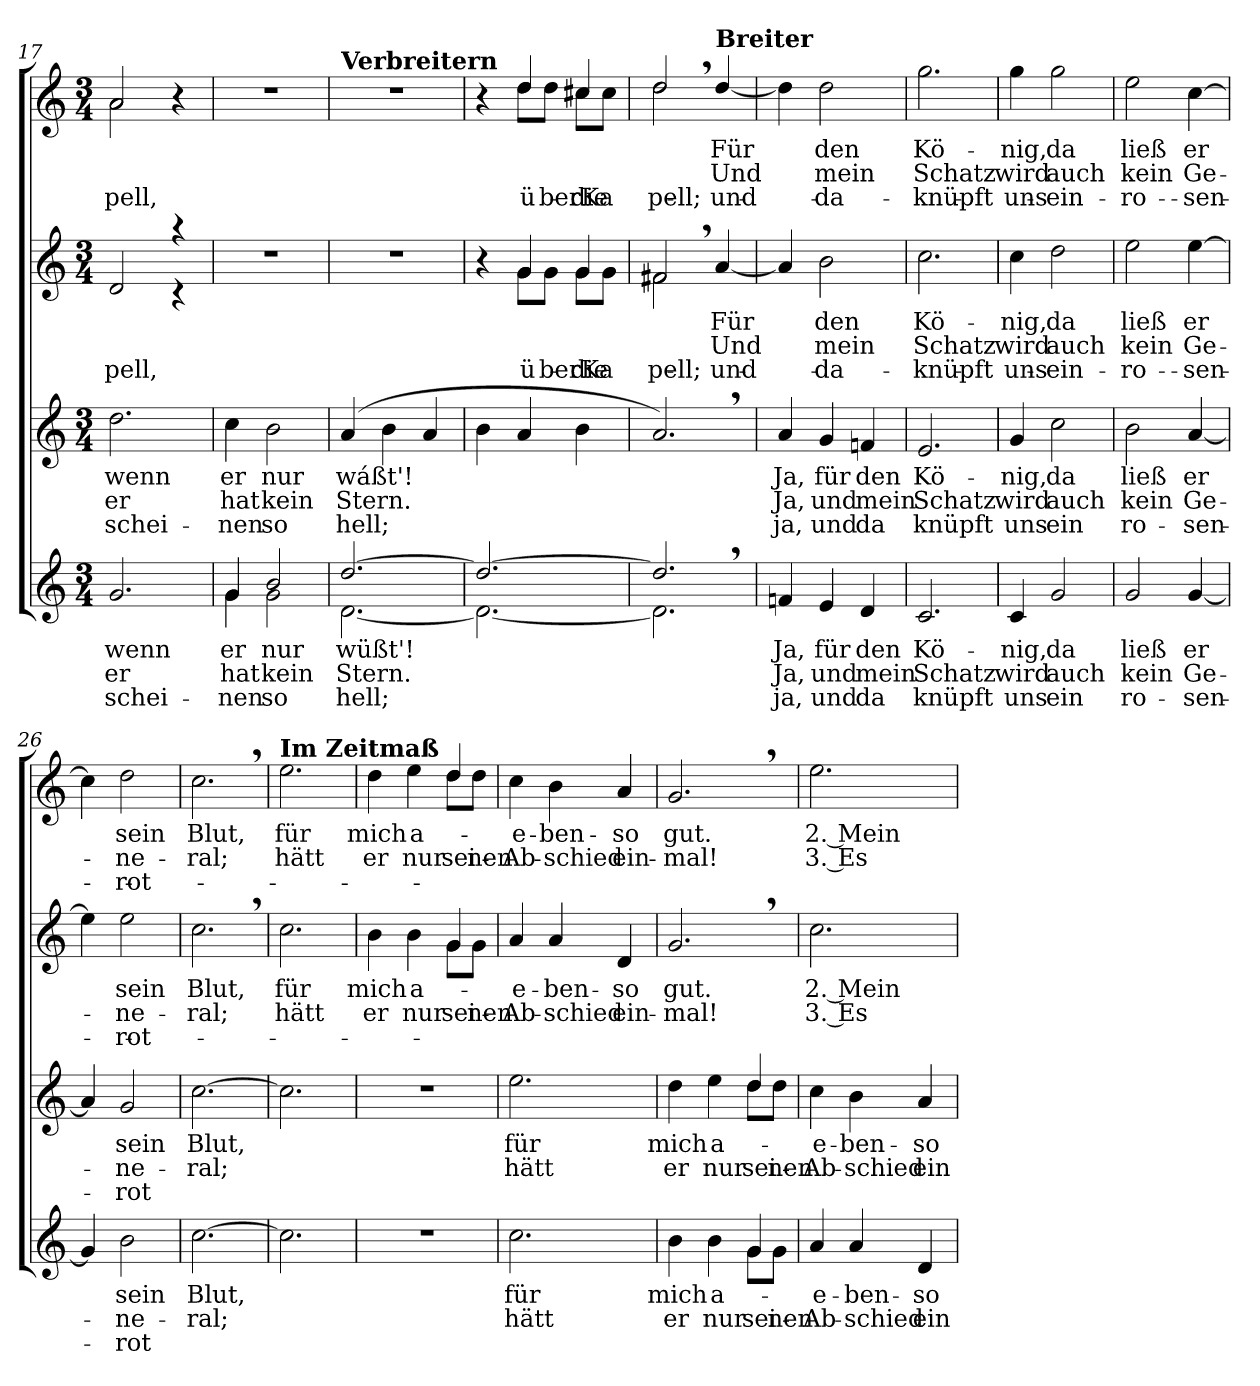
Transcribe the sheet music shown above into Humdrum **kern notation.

**kern	**text	**text	**text	**kern	**text	**text	**text	**kern	**text	**text	**text	**kern	**text	**text	**text
*part4	*part4	*part4	*part4	*part3	*part3	*part3	*part3	*part2	*part2	*part2	*part2	*part1	*part1	*part1	*part1
*staff4	*staff4	*staff4	*staff4	*staff3	*staff3	*staff3	*staff3	*staff2	*staff2	*staff2	*staff2	*staff1	*staff1	*staff1	*staff1
*clefG2	*	*	*	*clefG2	*	*	*	*clefG2	*	*	*	*clefG2	*	*	*
*k[]	*	*	*	*k[]	*	*	*	*k[]	*	*	*	*k[]	*	*	*
*C:	*	*	*	*C:	*	*	*	*C:	*	*	*	*C:	*	*	*
*M3/4	*	*	*	*M3/4	*	*	*	*M3/4	*	*	*	*M3/4	*	*	*
=17	=17	=17	=17	=17	=17	=17	=17	=17	=17	=17	=17	=17	=17	=17	=17
!	!LO:LY:b	!LO:LY:b	!LO:LY:b	!	!LO:LY:b	!LO:LY:b	!LO:LY:b	!	!LO:LY:b	!LO:LY:b	!	!	!	!	!
*	*	*	*	*	*	*	*	*^	*	*	*	*	*	*	*
!	!	!	!	!	!	!	!	!	!	!	!	!LO:LY:b	!	!LO:LY:b	!LO:LY:b	!
*	*	*	*	*	*	*	*	*	*	*	*	*	*^	*	*	*
!	!	!	!	!	!	!	!	!	!	!	!	!	!	!	!	!	!LO:LY:b
2.g/	wenn	er	schei-	2.dd\	wenn	er	schei-	2d/	2d\yy	.	.	-pell,	2a/	2a\	.	.	-pell,
.	.	.	.	.	.	.	.	4raa	4rc	.	.	.	4ra	4ryy	.	.	.
=18	=18	=18	=18	=18	=18	=18	=18	=18	=18	=18	=18	=18	=18	=18	=18	=18	=18
!	!LO:LY:b	!LO:LY:b	!LO:LY:b	!	!LO:LY:b	!LO:LY:b	!LO:LY:b	!	!	!	!	!	!	!	!	!	!
*	*	*	*	*	*	*	*	*v	*v	*	*	*	*	*	*	*	*
*^	*	*	*	*	*	*	*	*	*	*	*	*v	*v	*	*	*
4g/	4g\	er	hat	-nen	4cc\	er	hat	-nen	2.r	.	.	.	2.r	.	.	.
!	!	!LO:LY:b	!LO:LY:b	!LO:LY:b	!	!LO:LY:b	!LO:LY:b	!LO:LY:b	!	!	!	!	!	!	!	!
2b/	2g\	nur	kein	so	2b\	nur	kein	so	.	.	.	.	.	.	.	.
=19	=19	=19	=19	=19	=19	=19	=19	=19	=19	=19	=19	=19	=19	=19	=19	=19
!	!	!	!	!	!	!	!	!	!	!	!	!	!LO:TX:a:B:t=Verbreitern	!	!	!
!	!	!LO:LY:b	!LO:LY:b	!LO:LY:b	!	!LO:LY:b	!LO:LY:b	!LO:LY:b	!	!	!	!	!	!	!	!
[>2.dd/	[<2.d\	wüßt'!	Stern.	hell;	(4a/	wáßt'!	Stern.	hell;	2.r	.	.	.	2.r	.	.	.
.	.	.	.	.	4b\	.	.	.	.	.	.	.	.	.	.	.
.	.	.	.	.	4a/	.	.	.	.	.	.	.	.	.	.	.
=20	=20	=20	=20	=20	=20	=20	=20	=20	=20	=20	=20	=20	=20	=20	=20	=20
*	*	*	*	*	*	*	*	*	*^	*	*	*	*^	*	*	*
2.dd/_	2.d\_	.	.	.	4b\	.	.	.	4r	4ryy	.	.	.	4r	4ryy	.	.	.
!	!	!	!	!	!	!	!	!	!	!	!LO:LY:b	!LO:LY:b	!	!	!	!	!	!
!	!	!	!	!	!	!	!	!	!	!	!	!	!LO:LY:b	!	!	!LO:LY:b	!LO:LY:b	!
!	!	!	!	!	!	!	!	!	!	!	!	!	!	!	!	!	!	!LO:LY:b
.	.	.	.	.	4a/	.	.	.	4g/	8g\L	.	.	ü-	4dd/	8dd\L	.	.	ü-
!	!	!	!	!	!	!	!	!	!	!	!	!	!LO:LY:b	!	!	!	!	!LO:LY:b
.	.	.	.	.	.	.	.	.	.	8g\J	.	.	-ber	.	8dd\J	.	.	-ber
!	!	!	!	!	!	!	!	!	!	!	!LO:LY:b	!LO:LY:b	!	!	!	!	!	!
!	!	!	!	!	!	!	!	!	!	!	!	!	!LO:LY:b	!	!	!LO:LY:b	!LO:LY:b	!
!	!	!	!	!	!	!	!	!	!	!	!	!	!	!	!	!	!	!LO:LY:b
.	.	.	.	.	4b\	.	.	.	4g/	8g\L	.	.	die	4cc#X/	8cc#\L	.	.	die
!	!	!	!	!	!	!	!	!	!	!	!	!	!LO:LY:b	!	!	!	!	!LO:LY:b
.	.	.	.	.	.	.	.	.	.	8g\J	.	.	Ka-	.	8cc#\J	.	.	Ka-
!!LO:LB:g=z	!!
=21	=21	=21	=21	=21	=21	=21	=21	=21	=21	=21	=21	=21	=21	=21	=21	=21	=21	=21
!	!	!	!	!	!	!	!	!	!	!	!LO:LY:b	!LO:LY:b	!	!	!	!	!	!
!	!	!	!	!	!	!	!	!	!	!	!	!	!LO:LY:b	!	!	!LO:LY:b	!LO:LY:b	!
!	!	!	!	!	!	!	!	!	!	!	!	!	!	!	!	!	!	!LO:LY:b
2.dd,>/]	2.d\]	.	.	.	2.a,>/)	.	.	.	2f#X,>/	2f#\	.	.	pell;	2dd,>/	2dd\	.	.	pell;
!	!	!	!	!	!	!	!	!	!	!	!	!	!	!LO:TX:a:B:t=Breiter	!	!	!	!
!	!	!	!	!	!	!	!	!	!	!	!LO:LY:b	!LO:LY:b	!LO:LY:b	!	!	!LO:LY:b	!LO:LY:b	!LO:LY:b
.	.	.	.	.	.	.	.	.	[>4a/	4rcyy	Für	Und	-und	[>4dd/	4ryy	Für	Und	-und
*v	*v	*	*	*	*	*	*	*	*	*	*	*	*	*	*	*	*	*
=22	=22	=22	=22	=22	=22	=22	=22	=22	=22	=22	=22	=22	=22	=22	=22	=22	=22
!	!LO:LY:b	!LO:LY:b	!LO:LY:b	!	!LO:LY:b	!LO:LY:b	!LO:LY:b	!	!	!	!	!	!	!	!	!	!
*	*	*	*	*	*	*	*	*v	*v	*	*	*	*	*	*	*	*
*	*	*	*	*	*	*	*	*	*	*	*	*v	*v	*	*	*
4fn/	Ja,	Ja,	ja,	4a/	Ja,	Ja,	ja,	4a/]	.	.	.	4dd\]	.	.	.
!	!LO:LY:b	!LO:LY:b	!LO:LY:b	!	!LO:LY:b	!LO:LY:b	!LO:LY:b	!	!LO:LY:b	!LO:LY:b	!LO:LY:b	!	!LO:LY:b	!LO:LY:b	!LO:LY:b
4e/	für	und	und	4g/	für	und	und	2b\	den	mein	da	2dd\	den	mein	da
!	!LO:LY:b	!LO:LY:b	!LO:LY:b	!	!LO:LY:b	!LO:LY:b	!LO:LY:b	!	!	!	!	!	!	!	!
4d/	den	mein	da	4fn/	den	mein	da	.	.	.	.	.	.	.	.
=23	=23	=23	=23	=23	=23	=23	=23	=23	=23	=23	=23	=23	=23	=23	=23
!	!LO:LY:b	!LO:LY:b	!LO:LY:b	!	!LO:LY:b	!LO:LY:b	!LO:LY:b	!	!LO:LY:b	!LO:LY:b	!LO:LY:b	!	!LO:LY:b	!LO:LY:b	!LO:LY:b
2.c/	Kö-	Schatz	knüpft	2.e/	Kö-	Schatz	knüpft	2.cc\	Kö-	Schatz	knüpft	2.gg\	Kö-	Schatz	knüpft
=24	=24	=24	=24	=24	=24	=24	=24	=24	=24	=24	=24	=24	=24	=24	=24
!	!LO:LY:b	!LO:LY:b	!LO:LY:b	!	!LO:LY:b	!LO:LY:b	!LO:LY:b	!	!LO:LY:b	!LO:LY:b	!LO:LY:b	!	!LO:LY:b	!LO:LY:b	!LO:LY:b
4c/	-nig,	wird	uns	4g/	-nig,	wird	uns	4cc\	-nig,	wird	uns	4gg\	-nig,	wird	uns
!	!LO:LY:b	!LO:LY:b	!LO:LY:b	!	!LO:LY:b	!LO:LY:b	!LO:LY:b	!	!LO:LY:b	!LO:LY:b	!LO:LY:b	!	!LO:LY:b	!LO:LY:b	!LO:LY:b
2g/	da	auch	ein	2cc\	da	auch	ein	2dd\	da	auch	ein	2gg\	da	auch	ein
=25	=25	=25	=25	=25	=25	=25	=25	=25	=25	=25	=25	=25	=25	=25	=25
!	!LO:LY:b	!LO:LY:b	!LO:LY:b	!	!LO:LY:b	!LO:LY:b	!LO:LY:b	!	!LO:LY:b	!LO:LY:b	!LO:LY:b	!	!LO:LY:b	!LO:LY:b	!LO:LY:b
2g/	ließ	kein	ro-	2b\	ließ	kein	ro-	2ee\	ließ	kein	ro-	2ee\	ließ	kein	ro-
!	!LO:LY:b	!LO:LY:b	!LO:LY:b	!	!LO:LY:b	!LO:LY:b	!LO:LY:b	!	!LO:LY:b	!LO:LY:b	!LO:LY:b	!	!LO:LY:b	!LO:LY:b	!LO:LY:b
[4g/	er	Ge-	-sen-	[4a/	er	Ge-	-sen-	[4ee\	er	Ge-	-sen-	[4cc\	er	Ge-	-sen-
=26	=26	=26	=26	=26	=26	=26	=26	=26	=26	=26	=26	=26	=26	=26	=26
4g/]	.	.	.	4a/]	.	.	.	4ee\]	.	.	.	4cc\]	.	.	.
!	!LO:LY:b	!LO:LY:b	!LO:LY:b	!	!LO:LY:b	!LO:LY:b	!LO:LY:b	!	!LO:LY:b	!LO:LY:b	!LO:LY:b	!	!LO:LY:b	!LO:LY:b	!LO:LY:b
2b\	sein	-ne-	-rot	2g/	sein	-ne-	-rot	2ee\	sein	-ne-	-rot	2dd\	sein	-ne-	-rot
=27	=27	=27	=27	=27	=27	=27	=27	=27	=27	=27	=27	=27	=27	=27	=27
!	!LO:LY:b	!LO:LY:b	!	!	!LO:LY:b	!LO:LY:b	!	!	!LO:LY:b	!LO:LY:b	!	!	!LO:LY:b	!LO:LY:b	!
[2.cc\	Blut,	-ral;	.	[2.cc\	Blut,	-ral;	.	2.cc,>\	Blut,	-ral;	.	2.cc,>\	Blut,	-ral;	.
=28	=28	=28	=28	=28	=28	=28	=28	=28	=28	=28	=28	=28	=28	=28	=28
!	!	!	!	!	!	!	!	!	!	!	!	!LO:TX:a:B:t=Im Zeitmaß	!	!	!
!	!	!	!	!	!	!	!	!	!LO:LY:b	!LO:LY:b	!	!	!LO:LY:b	!LO:LY:b	!
2.cc\]	.	.	.	2.cc\]	.	.	.	2.cc\	für	hätt	.	2.ee\	für	hätt	.
=29	=29	=29	=29	=29	=29	=29	=29	=29	=29	=29	=29	=29	=29	=29	=29
!	!	!	!	!	!	!	!	!	!LO:LY:b	!LO:LY:b	!	!	!LO:LY:b	!LO:LY:b	!
*	*	*	*	*	*	*	*	*^	*	*	*	*^	*	*	*
2.r	.	.	.	2.r	.	.	.	4b\	4ryy	mich	er	.	4dd\	4rcyy	mich	er	.
!	!	!	!	!	!	!	!	!	!	!LO:LY:b	!LO:LY:b	!	!	!	!LO:LY:b	!LO:LY:b	!
.	.	.	.	.	.	.	.	4b\	4ryy	a-	nur	.	4ee\	4ryy	a-	nur	.
!	!	!	!	!	!	!	!	!	!	!	!LO:LY:b	!	!	!	!	!LO:LY:b	!
.	.	.	.	.	.	.	.	4g/	8g\L	.	sei-	.	4dd/	8dd\L	.	sei-	.
!	!	!	!	!	!	!	!	!	!	!	!LO:LY:b	!	!	!	!	!LO:LY:b	!
.	.	.	.	.	.	.	.	.	8g\J	.	-nen	.	.	8dd\J	.	-nen	.
!!LO:PB:g=z
=30	=30	=30	=30	=30	=30	=30	=30	=30	=30	=30	=30	=30	=30	=30	=30	=30	=30
!	!LO:LY:b	!LO:LY:b	!	!	!LO:LY:b	!LO:LY:b	!	!	!	!LO:LY:b	!LO:LY:b	!	!	!	!LO:LY:b	!LO:LY:b	!
*	*	*	*	*	*	*	*	*v	*v	*	*	*	*	*	*	*	*
*	*	*	*	*	*	*	*	*	*	*	*	*v	*v	*	*	*
2.cc\	für	hätt	.	2.ee\	für	hätt	.	4a/	e-	Ab-	.	4cc\	e-	Ab-	.
!	!	!	!	!	!	!	!	!	!LO:LY:b	!LO:LY:b	!	!	!LO:LY:b	!LO:LY:b	!
.	.	.	.	.	.	.	.	4a/	-ben-	-schied	.	4b\	-ben-	-schied	.
!	!	!	!	!	!	!	!	!	!LO:LY:b	!LO:LY:b	!	!	!LO:LY:b	!LO:LY:b	!
.	.	.	.	.	.	.	.	4d/	-so	ein-	.	4a/	-so	ein-	.
=31	=31	=31	=31	=31	=31	=31	=31	=31	=31	=31	=31	=31	=31	=31	=31
!	!LO:LY:b	!LO:LY:b	!	!	!LO:LY:b	!LO:LY:b	!	!	!LO:LY:b	!LO:LY:b	!	!	!LO:LY:b	!LO:LY:b	!
*^	*	*	*	*^	*	*	*	*	*	*	*	*	*	*	*
4b\	4ryy	mich	er	.	4dd\	4ryy	mich	er	.	2.g,>/	gut.	-mal!	.	2.g,>/	gut.	-mal!	.
!	!	!LO:LY:b	!LO:LY:b	!	!	!	!LO:LY:b	!LO:LY:b	!	!	!	!	!	!	!	!	!
4b\	4ryy	a-	nur	.	4ee\	4ryy	a-	nur	.	.	.	.	.	.	.	.	.
!	!	!LO:LY:b	!	!	!	!	!	!	!	!	!	!	!	!	!	!	!
!	!	!	!LO:LY:b	!	!	!	!	!LO:LY:b	!	!	!	!	!	!	!	!	!
4g/	8g\L	.	sei-	.	4dd/	8dd\L	.	sei-	.	.	.	.	.	.	.	.	.
!	!	!	!LO:LY:b	!	!	!	!	!LO:LY:b	!	!	!	!	!	!	!	!	!
.	8g\J	.	-nen	.	.	8dd\J	.	-nen	.	.	.	.	.	.	.	.	.
=32	=32	=32	=32	=32	=32	=32	=32	=32	=32	=32	=32	=32	=32	=32	=32	=32	=32
!	!	!LO:LY:b	!LO:LY:b	!	!	!	!LO:LY:b	!LO:LY:b	!	!	!LO:LY:b	!LO:LY:b	!	!	!LO:LY:b	!LO:LY:b	!
*v	*v	*	*	*	*	*	*	*	*	*	*	*	*	*	*	*	*
*	*	*	*	*v	*v	*	*	*	*	*	*	*	*	*	*	*
4a/	e-	Ab-	.	4cc\	e-	Ab-	.	2.cc\	2. Mein	3. Es	.	2.ee\	2. Mein	3. Es	.
!	!LO:LY:b	!LO:LY:b	!	!	!LO:LY:b	!LO:LY:b	!	!	!	!	!	!	!	!	!
4a/	-ben-	-schied	.	4b\	-ben-	-schied	.	.	.	.	.	.	.	.	.
!	!LO:LY:b	!LO:LY:b	!	!	!LO:LY:b	!LO:LY:b	!	!	!	!	!	!	!	!	!
4d/	-so	ein-	.	4a/	-so	ein-	.	.	.	.	.	.	.	.	.
=	=	=	=	=	=	=	=	=	=	=	=	=	=	=	=
*-	*-	*-	*-	*-	*-	*-	*-	*-	*-	*-	*-	*-	*-	*-	*-
